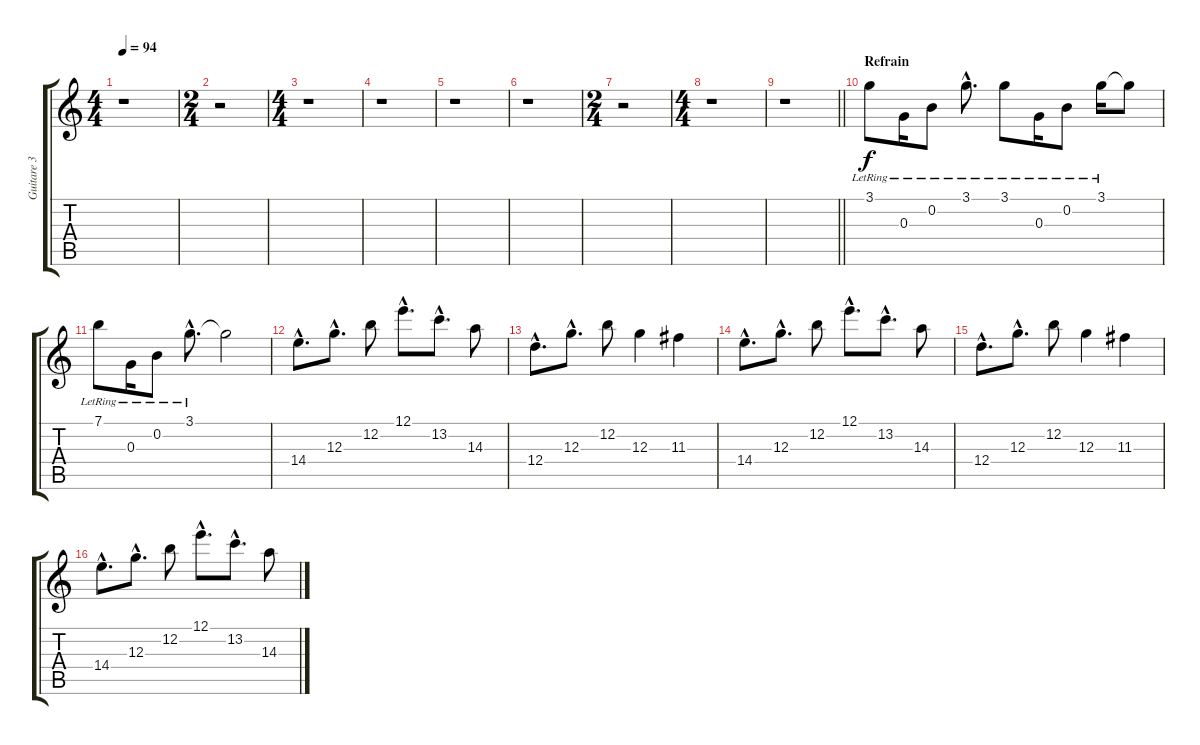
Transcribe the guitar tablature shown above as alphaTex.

\track ("Guitare 3" "Guitare 3") {instrument electricguitarjazz}
\staff {score tabs}
\tuning (E4 B3 G3 D3 A2 E2) {hide}
\ts (4 4)
\tempo 94
\clef g2
\ks c
r.1{dy f} |
\ts (2 4)
r.2 |
\ts (4 4)
r.1 |
r.1 |
r.1 |
r.1 |
\ts (2 4)
r.2 |
\ts (4 4)
r.1 |
\barLineRight lightlight
r.1 |
\section ("" "Refrain")
3.1{lr}.8{volume 7 instrument electricguitarjazz} 0.3{lr}.16 0.2{lr}.8 3.1{hac lr}.8{d} 3.1{lr}.8 0.3{lr}.16 0.2{lr}.8 3.1{lr}.16 3.1{t}.8 |
7.1{lr}.8 0.3{lr}.16 0.2{lr}.8 3.1{hac lr}.8{d} 3.1{t}.2 |
14.4{hac}.8{d volume 9 instrument electricguitarjazz} 12.3{hac}.8{d} 12.2.8 12.1{hac}.8{d} 13.2{hac}.8{d} 14.3.8 |
12.4{hac}.8{d} 12.3{hac}.8{d} 12.2.8 12.3.4 11.3.4 |
14.4{hac}.8{d} 12.3{hac}.8{d} 12.2.8 12.1{hac}.8{d} 13.2{hac}.8{d} 14.3.8 |
12.4{hac}.8{d} 12.3{hac}.8{d} 12.2.8 12.3.4 11.3.4 |
14.4{hac}.8{d} 12.3{hac}.8{d} 12.2.8 12.1{hac}.8{d} 13.2{hac}.8{d} 14.3.8
